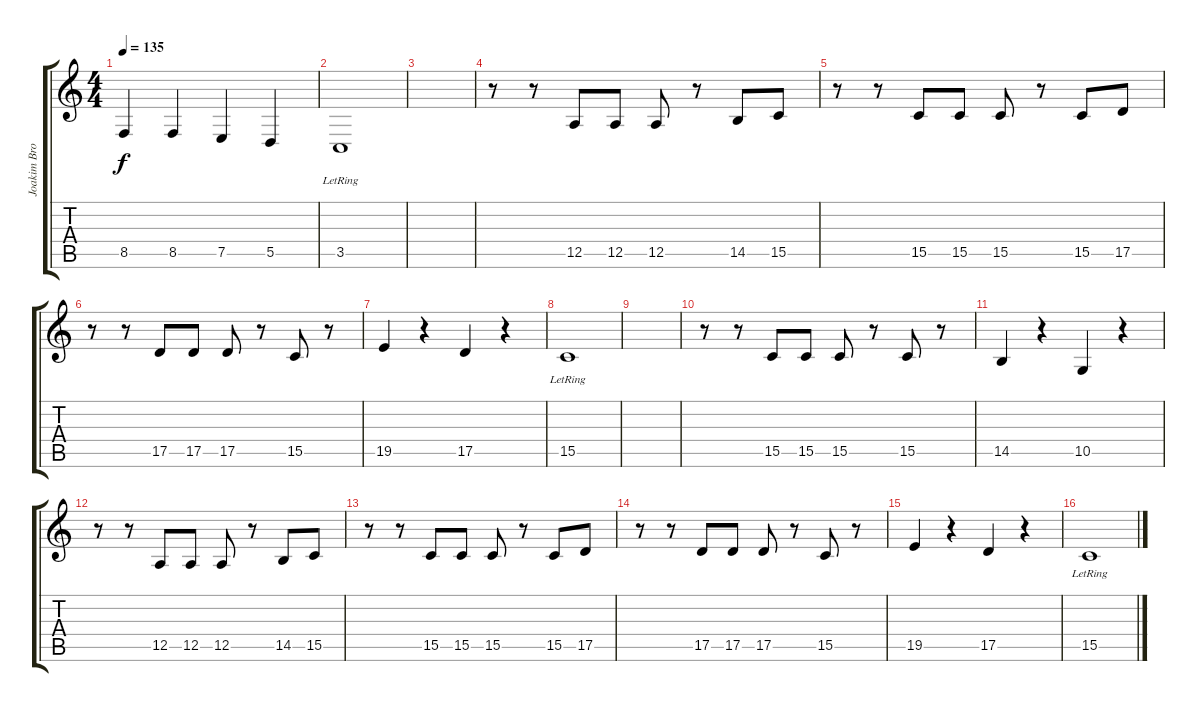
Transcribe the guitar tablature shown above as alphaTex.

\track ("Joakim Brodem" "Joakim Bro") {instrument frenchhorn}
\staff {score tabs}
\tuning (E4 B3 G3 D3 A2 E2) {hide}
\ts (4 4)
\tempo 135
\clef g2
\ks c
8.5.4{dy f} 8.5.4 7.5.4 5.5.4 |
3.5{lr}.1 |
|
r.8 r.8 12.5.8 12.5.8 12.5.8 r.8 14.5.8 15.5.8 |
r.8 r.8 15.5.8 15.5.8 15.5.8 r.8 15.5.8 17.5.8 |
r.8 r.8 17.5.8 17.5.8 17.5.8 r.8 15.5.8 r.8 |
19.5.4 r.4 17.5.4 r.4 |
15.5{lr}.1 |
|
r.8 r.8 15.5.8 15.5.8 15.5.8 r.8 15.5.8 r.8 |
14.5.4 r.4 10.5.4 r.4 |
r.8 r.8 12.5.8 12.5.8 12.5.8 r.8 14.5.8 15.5.8 |
r.8 r.8 15.5.8 15.5.8 15.5.8 r.8 15.5.8 17.5.8 |
r.8 r.8 17.5.8 17.5.8 17.5.8 r.8 15.5.8 r.8 |
19.5.4 r.4 17.5.4 r.4 |
15.5{lr}.1
